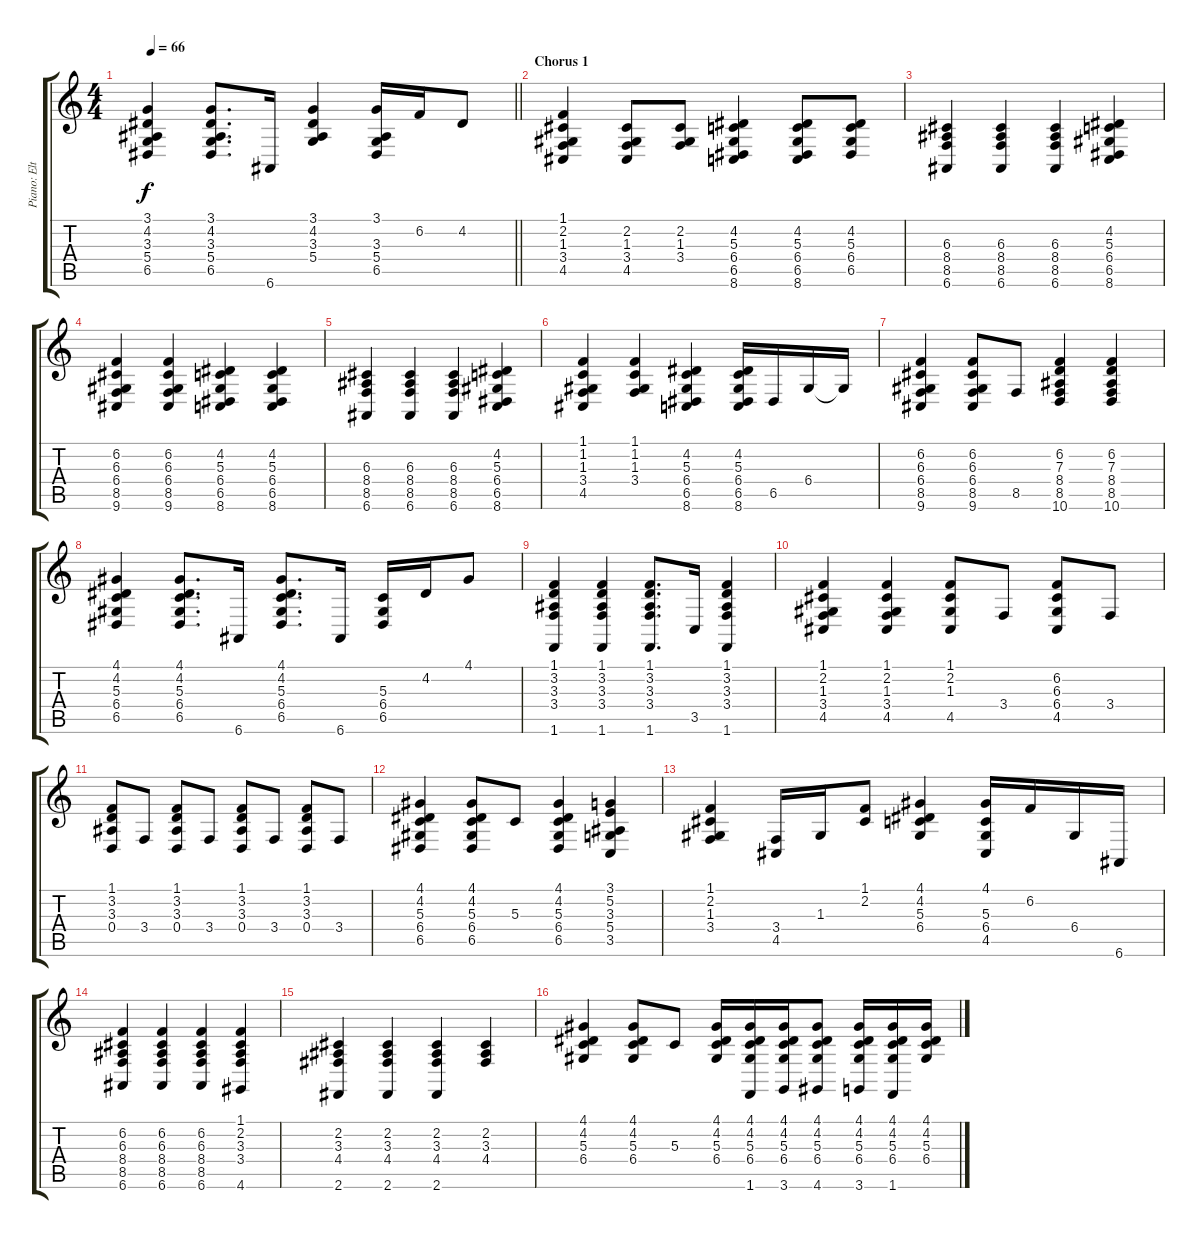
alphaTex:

\track ("Piano: Elton John" "Piano: Elt") {instrument acousticgrandpiano}
\staff {score tabs}
\tuning (E4 B3 G3 D3 A2 E2) {hide}
\ts (4 4)
\tempo 66
\clef g2
\barLineRight lightlight
\ks c
(3.1 4.2 3.3 5.4 6.5).4{dy f} (3.1 4.2 3.3 5.4 6.5).8{d} 6.6.16 (3.1 4.2 3.3 5.4).4 (3.1 3.3 5.4 6.5).16 6.2.16 4.2.8 |
\section ("" "Chorus 1")
(1.1 2.2 1.3 3.4 4.5).4 (2.2 1.3 3.4 4.5).8 (2.2 1.3 3.4).8 (4.2 5.3 6.4 6.5 8.6).4 (4.2 5.3 6.4 6.5 8.6).8 (4.2 5.3 6.4 6.5).8 |
(6.3 8.4 8.5 6.6).4 (6.3 8.4 8.5 6.6).4 (6.3 8.4 8.5 6.6).4 (4.2 5.3 6.4 6.5 8.6).4 |
(6.2 6.3 6.4 8.5 9.6).4 (6.2 6.3 6.4 8.5 9.6).4 (4.2 5.3 6.4 6.5 8.6).4 (4.2 5.3 6.4 6.5 8.6).4 |
(6.3 8.4 8.5 6.6).4 (6.3 8.4 8.5 6.6).4 (6.3 8.4 8.5 6.6).4 (4.2 5.3 6.4 6.5 8.6).4 |
(1.1 1.2 1.3 3.4 4.5).4 (1.1 1.2 1.3 3.4).4 (4.2 5.3 6.4 6.5 8.6).4 (4.2 5.3 6.4 6.5 8.6).16 6.5.16 6.4.16 6.4{t}.16 |
(6.2 6.3 6.4 8.5 9.6).4 (6.2 6.3 6.4 8.5 9.6).8 8.5.8 (6.2 7.3 8.4 8.5 10.6).4 (6.2 7.3 8.4 8.5 10.6).4 |
(4.1 4.2 5.3 6.4 6.5).4 (4.1 4.2 5.3 6.4 6.5).8{d} 6.6.16 (4.1 4.2 5.3 6.4 6.5).8{d} 6.6.16 (5.3 6.4 6.5).16 4.2.16 4.1.8 |
(1.1 3.2 3.3 3.4 1.6).4 (1.1 3.2 3.3 3.4 1.6).4 (1.1 3.2 3.3 3.4 1.6).8{d} 3.5.16 (1.1 3.2 3.3 3.4 1.6).4 |
(1.1 2.2 1.3 3.4 4.5).4 (1.1 2.2 1.3 3.4 4.5).4 (1.1 2.2 1.3 4.5).8 3.4.8 (6.2 6.3 6.4 4.5).8 3.4.8 |
(1.1 3.2 3.3 0.4).8 3.4.8 (1.1 3.2 3.3 0.4).8 3.4.8 (1.1 3.2 3.3 0.4).8 3.4.8 (1.1 3.2 3.3 0.4).8 3.4.8 |
(4.1 4.2 5.3 6.4 6.5).4 (4.1 4.2 5.3 6.4 6.5).8 5.3.8 (4.1 4.2 5.3 6.4 6.5).4 (3.1 5.2 3.3 5.4 3.5).4 |
(1.1 2.2 1.3 3.4).4 (3.4 4.5).16 1.3.16 (1.1 2.2).8 (4.1 4.2 5.3 6.4).4 (4.1 5.3 6.4 4.5).16 6.2.16 6.4.16 6.6.16 |
(6.2 6.3 8.4 8.5 6.6).4 (6.2 6.3 8.4 8.5 6.6).4 (6.2 6.3 8.4 8.5 6.6).4 (1.1 2.2 3.3 3.4 4.6).4 |
(2.2 3.3 4.4 2.6).4 (2.2 3.3 4.4 2.6).4 (2.2 3.3 4.4 2.6).4 (2.2 3.3 4.4).4 |
(4.1 4.2 5.3 6.4).4 (4.1 4.2 5.3 6.4).8 5.3.8 (4.1 4.2 5.3 6.4).16 (4.1 4.2 5.3 6.4 1.6).16 (4.1 4.2 5.3 6.4 3.6).16 (4.1 4.2 5.3 6.4 4.6).8 (4.1 4.2 5.3 6.4 3.6).16 (4.1 4.2 5.3 6.4 1.6).16 (4.1 4.2 5.3 6.4).16
